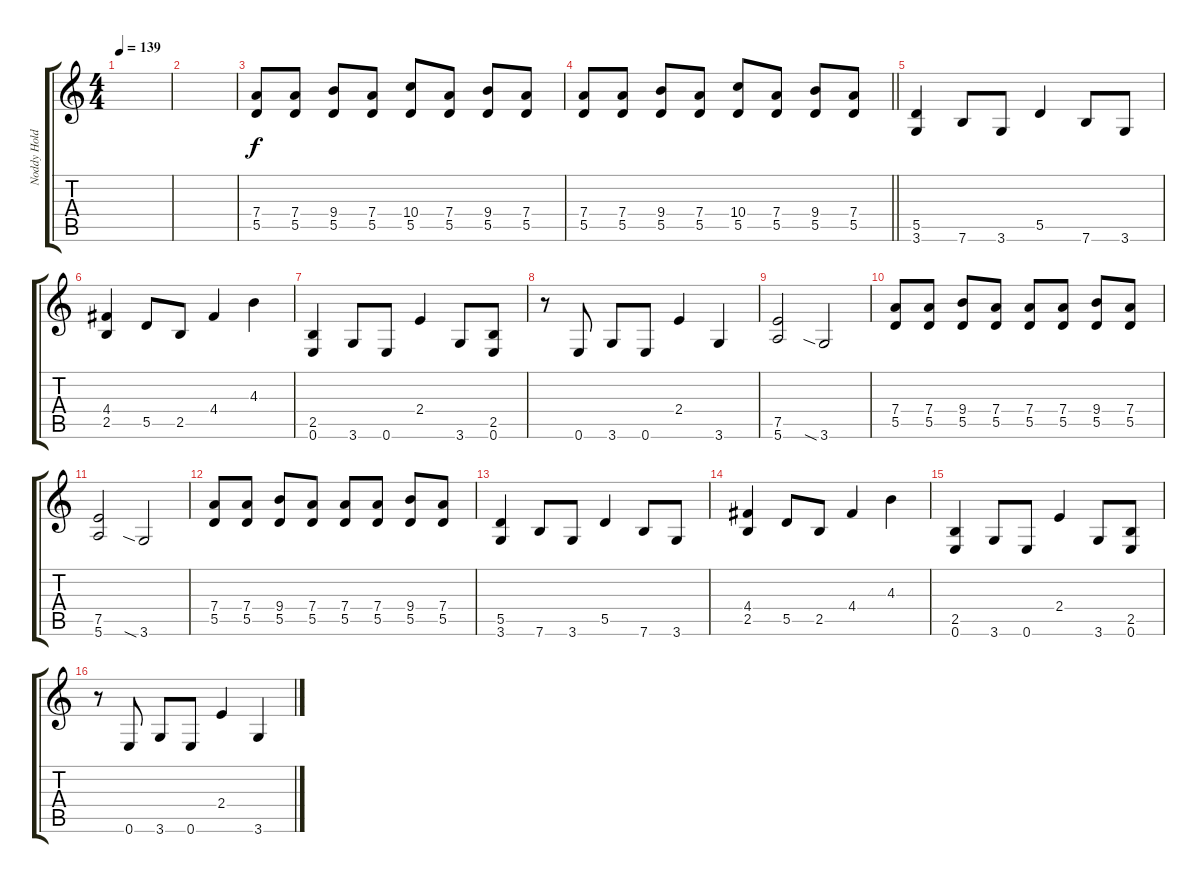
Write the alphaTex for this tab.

\track ("Noddy Holder" "Noddy Hold") {instrument distortionguitar}
\staff {score tabs}
\tuning (E4 B3 G3 D3 A2 E2) {hide}
\ts (4 4)
\tempo 139
\clef g2
\ks c
|
|
(7.4 5.5).8 (7.4 5.5).8 (9.4 5.5).8 (7.4 5.5).8 (10.4 5.5).8 (7.4 5.5).8 (9.4 5.5).8 (7.4 5.5).8 |
\barLineRight lightlight
(7.4 5.5).8 (7.4 5.5).8 (9.4 5.5).8 (7.4 5.5).8 (10.4 5.5).8 (7.4 5.5).8 (9.4 5.5).8 (7.4 5.5).8 |
(5.5 3.6).4 7.6.8 3.6.8 5.5.4 7.6.8 3.6.8 |
(4.4 2.5).4 5.5.8 2.5.8 4.4.4 4.3.4 |
(2.5 0.6).4 3.6.8 0.6.8 2.4.4 3.6.8 (2.5 0.6).8 |
r.8 0.6.8 3.6.8 0.6.8 2.4.4 3.6.4 |
(7.5 5.6).2 3.6{sia}.2 |
(7.4 5.5).8 (7.4 5.5).8 (9.4 5.5).8 (7.4 5.5).8 (7.4 5.5).8 (7.4 5.5).8 (9.4 5.5).8 (7.4 5.5).8 |
(7.5 5.6).2 3.6{sia}.2 |
(7.4 5.5).8 (7.4 5.5).8 (9.4 5.5).8 (7.4 5.5).8 (7.4 5.5).8 (7.4 5.5).8 (9.4 5.5).8 (7.4 5.5).8 |
(5.5 3.6).4 7.6.8 3.6.8 5.5.4 7.6.8 3.6.8 |
(4.4 2.5).4 5.5.8 2.5.8 4.4.4 4.3.4 |
(2.5 0.6).4 3.6.8 0.6.8 2.4.4 3.6.8 (2.5 0.6).8 |
r.8 0.6.8 3.6.8 0.6.8 2.4.4 3.6.4
